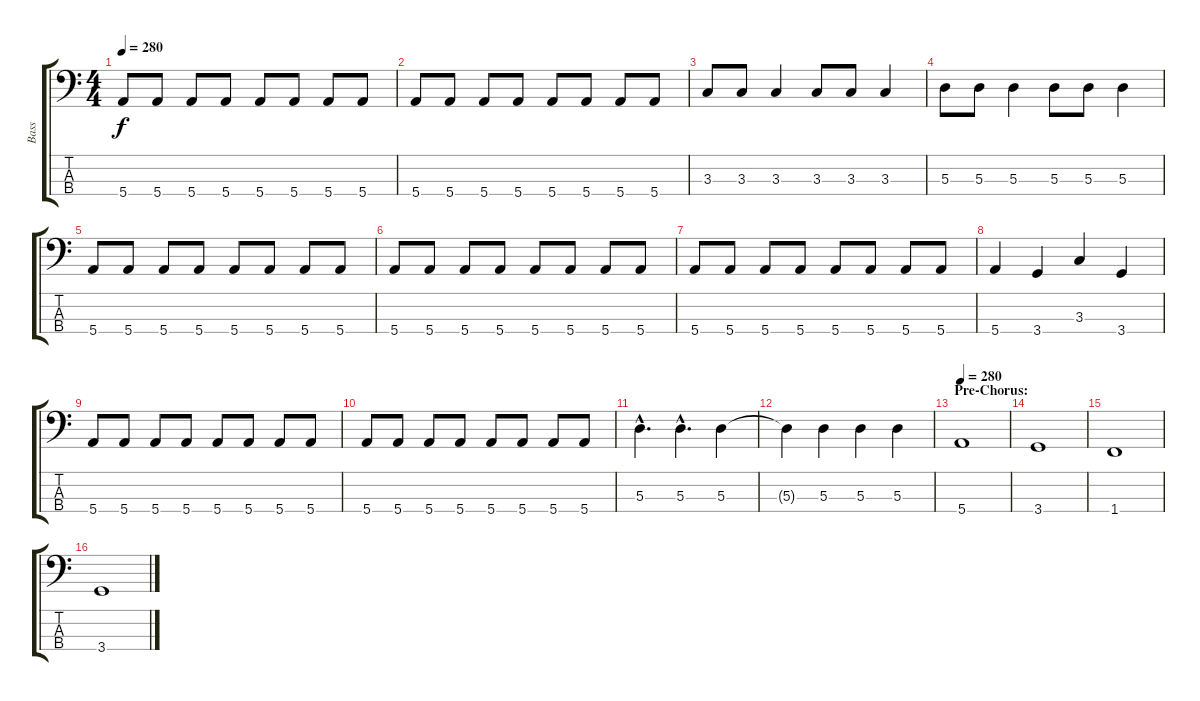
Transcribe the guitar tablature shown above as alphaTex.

\track ("Bass" "Bass") {instrument electricbassfinger}
\staff {score tabs}
\tuning (G2 D2 A1 E1) {hide}
\ts (4 4)
\tempo 280
\clef f4
\ks c
5.4.8{dy f} 5.4.8 5.4.8 5.4.8 5.4.8 5.4.8 5.4.8 5.4.8 |
5.4.8 5.4.8 5.4.8 5.4.8 5.4.8 5.4.8 5.4.8 5.4.8 |
3.3.8 3.3.8 3.3.4 3.3.8 3.3.8 3.3.4 |
5.3.8 5.3.8 5.3.4 5.3.8 5.3.8 5.3.4 |
5.4.8 5.4.8 5.4.8 5.4.8 5.4.8 5.4.8 5.4.8 5.4.8 |
5.4.8 5.4.8 5.4.8 5.4.8 5.4.8 5.4.8 5.4.8 5.4.8 |
5.4.8 5.4.8 5.4.8 5.4.8 5.4.8 5.4.8 5.4.8 5.4.8 |
5.4.4 3.4.4 3.3.4 3.4.4 |
5.4.8 5.4.8 5.4.8 5.4.8 5.4.8 5.4.8 5.4.8 5.4.8 |
5.4.8 5.4.8 5.4.8 5.4.8 5.4.8 5.4.8 5.4.8 5.4.8 |
5.3{hac}.4{d} 5.3{hac}.4{d} 5.3.4 |
5.3{t}.4 5.3.4 5.3.4 5.3.4 |
\section ("" "Pre-Chorus:")
\tempo 280
5.4.1 |
3.4.1 |
1.4.1 |
3.4.1
